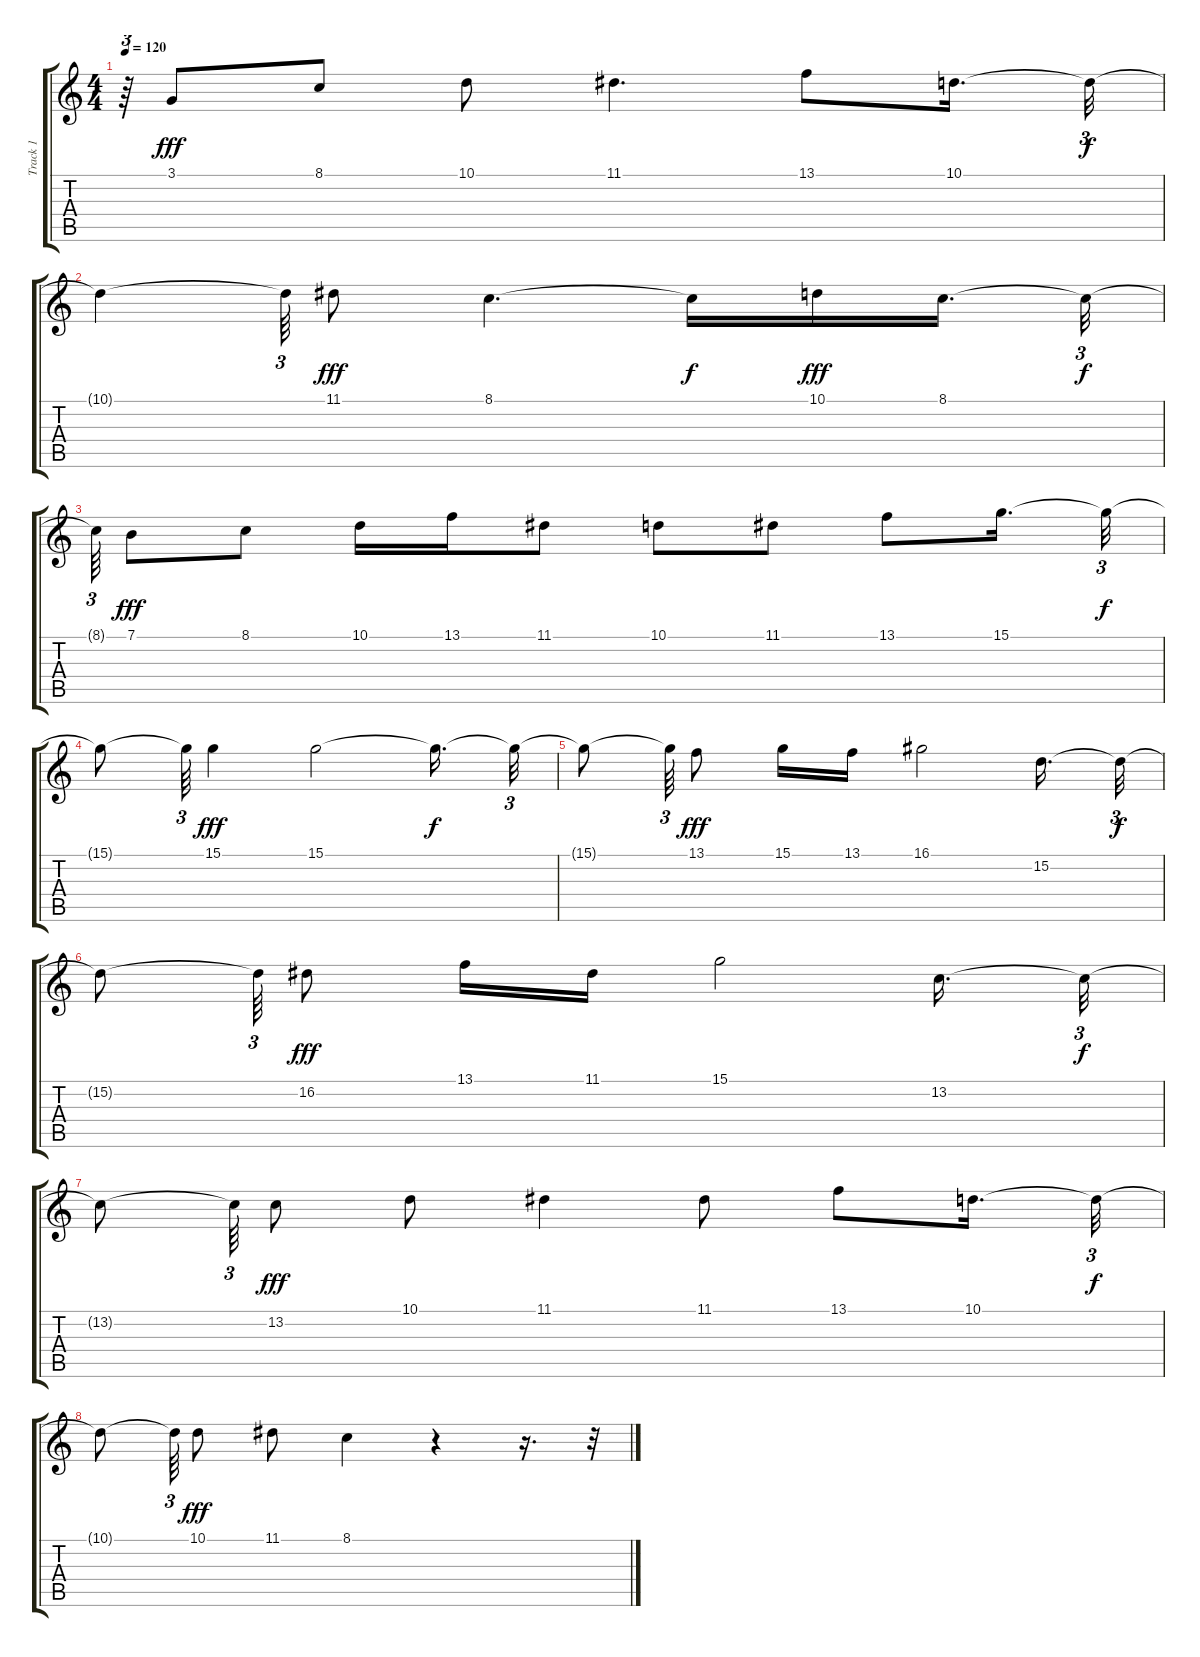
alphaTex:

\track ("Track 1" "Track 1") {instrument acousticgrandpiano}
\staff {score tabs}
\tuning (E4 B3 G3 D3 A2 E2) {hide}
\ts (4 4)
\tempo 120
\clef g2
\ks c
r.64{tu (3 2) dy f} 3.1.8{dy fff} 8.1.8 10.1.8 11.1.4{d} 13.1.8 10.1.16{d} 10.1{t}.32{tu (3 2) dy f} |
10.1{t}.4 10.1{t}.64{tu (3 2)} 11.1.8{dy fff} 8.1.4{d} 8.1{t}.16{dy f} 10.1.16{dy fff} 8.1.16{d beam splitsecondary} 8.1{t}.32{tu (3 2) dy f} |
8.1{t}.64{tu (3 2)} 7.1.8{dy fff} 8.1.8 10.1.16 13.1.16 11.1.8 10.1.8 11.1.8 13.1.8 15.1.16{d} 15.1{t}.32{tu (3 2) dy f} |
15.1{t}.8 15.1{t}.64{tu (3 2)} 15.1.4{dy fff} 15.1.2 15.1{t}.16{d dy f} 15.1{t}.32{tu (3 2)} |
15.1{t}.8 15.1{t}.64{tu (3 2)} 13.1.8{dy fff} 15.1.16 13.1.16 16.1.2 15.2.16{d} 15.2{t}.32{tu (3 2) dy f} |
15.2{t}.8 15.2{t}.64{tu (3 2)} 16.2.8{dy fff} 13.1.16 11.1.16 15.1.2 13.2.16{d} 13.2{t}.32{tu (3 2) dy f} |
13.2{t}.8 13.2{t}.64{tu (3 2)} 13.2.8{dy fff} 10.1.8 11.1.4 11.1.8 13.1.8 10.1.16{d} 10.1{t}.32{tu (3 2) dy f} |
10.1{t}.8 10.1{t}.64{tu (3 2)} 10.1.8{dy fff} 11.1.8 8.1.4 r.4 r.16{d} r.32{tu (3 2)}
